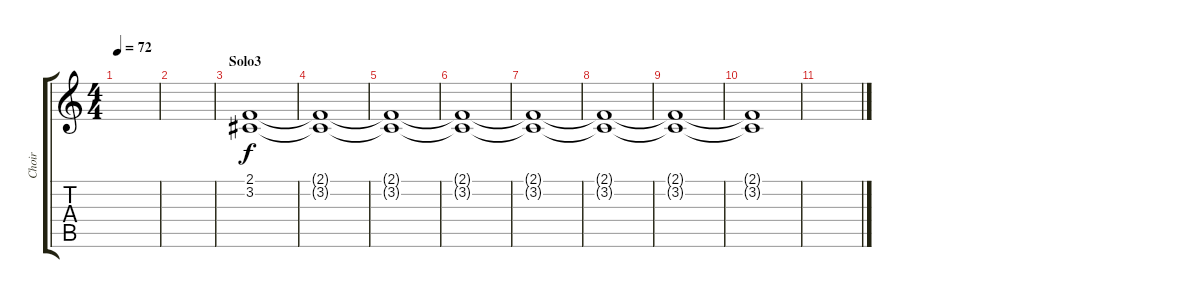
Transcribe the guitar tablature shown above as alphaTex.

\track ("Choir" "Choir") {instrument pad4choir}
\staff {score tabs}
\tuning (Eb4 Bb3 Gb3 Db3 Ab2 Eb2) {hide}
\ts (4 4)
\tempo 72
\clef g2
\ks c
|
|
\section ("" "Solo3")
(2.1 3.2).1 |
(2.1{t} 3.2{t}).1 |
(2.1{t} 3.2{t}).1 |
(2.1{t} 3.2{t}).1 |
(2.1{t} 3.2{t}).1 |
(2.1{t} 3.2{t}).1 |
(2.1{t} 3.2{t}).1 |
(2.1{t} 3.2{t}).1 |
\section ("" "")
